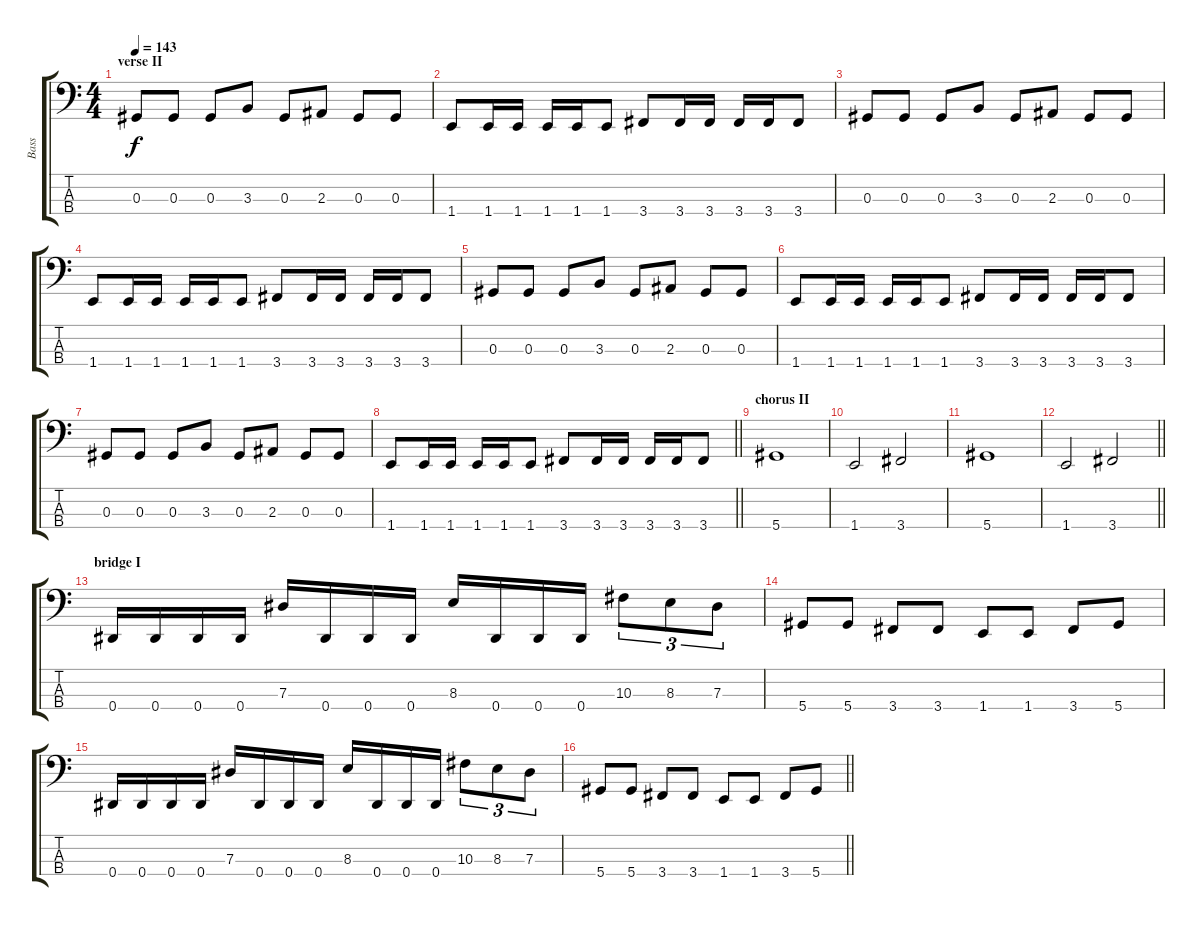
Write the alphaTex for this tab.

\track ("Bass" "Bass") {instrument electricbassfinger}
\staff {score tabs}
\tuning (Gb2 Db2 Ab1 Eb1) {hide}
\ts (4 4)
\section ("" "verse II")
\tempo 143
\clef f4
\ks c
0.3.8{dy f} 0.3.8 0.3.8 3.3.8 0.3.8 2.3.8 0.3.8 0.3.8 |
1.4.8 1.4.16 1.4.16 1.4.16 1.4.16 1.4.8 3.4.8 3.4.16 3.4.16 3.4.16 3.4.16 3.4.8 |
0.3.8 0.3.8 0.3.8 3.3.8 0.3.8 2.3.8 0.3.8 0.3.8 |
1.4.8 1.4.16 1.4.16 1.4.16 1.4.16 1.4.8 3.4.8 3.4.16 3.4.16 3.4.16 3.4.16 3.4.8 |
0.3.8 0.3.8 0.3.8 3.3.8 0.3.8 2.3.8 0.3.8 0.3.8 |
1.4.8 1.4.16 1.4.16 1.4.16 1.4.16 1.4.8 3.4.8 3.4.16 3.4.16 3.4.16 3.4.16 3.4.8 |
0.3.8 0.3.8 0.3.8 3.3.8 0.3.8 2.3.8 0.3.8 0.3.8 |
\barLineRight lightlight
1.4.8 1.4.16 1.4.16 1.4.16 1.4.16 1.4.8 3.4.8 3.4.16 3.4.16 3.4.16 3.4.16 3.4.8 |
\section ("" "chorus II")
5.4.1 |
1.4.2 3.4.2 |
5.4.1 |
\barLineRight lightlight
1.4.2 3.4.2 |
\section ("" "bridge I")
0.4.16 0.4.16 0.4.16 0.4.16 7.3.16 0.4.16 0.4.16 0.4.16 8.3.16 0.4.16 0.4.16 0.4.16 10.3.8{tu (3 2)} 8.3.8{tu (3 2)} 7.3.8{tu (3 2)} |
5.4.8 5.4.8 3.4.8 3.4.8 1.4.8 1.4.8 3.4.8 5.4.8 |
0.4.16 0.4.16 0.4.16 0.4.16 7.3.16 0.4.16 0.4.16 0.4.16 8.3.16 0.4.16 0.4.16 0.4.16 10.3.8{tu (3 2)} 8.3.8{tu (3 2)} 7.3.8{tu (3 2)} |
\barLineRight lightlight
5.4.8 5.4.8 3.4.8 3.4.8 1.4.8 1.4.8 3.4.8 5.4.8
